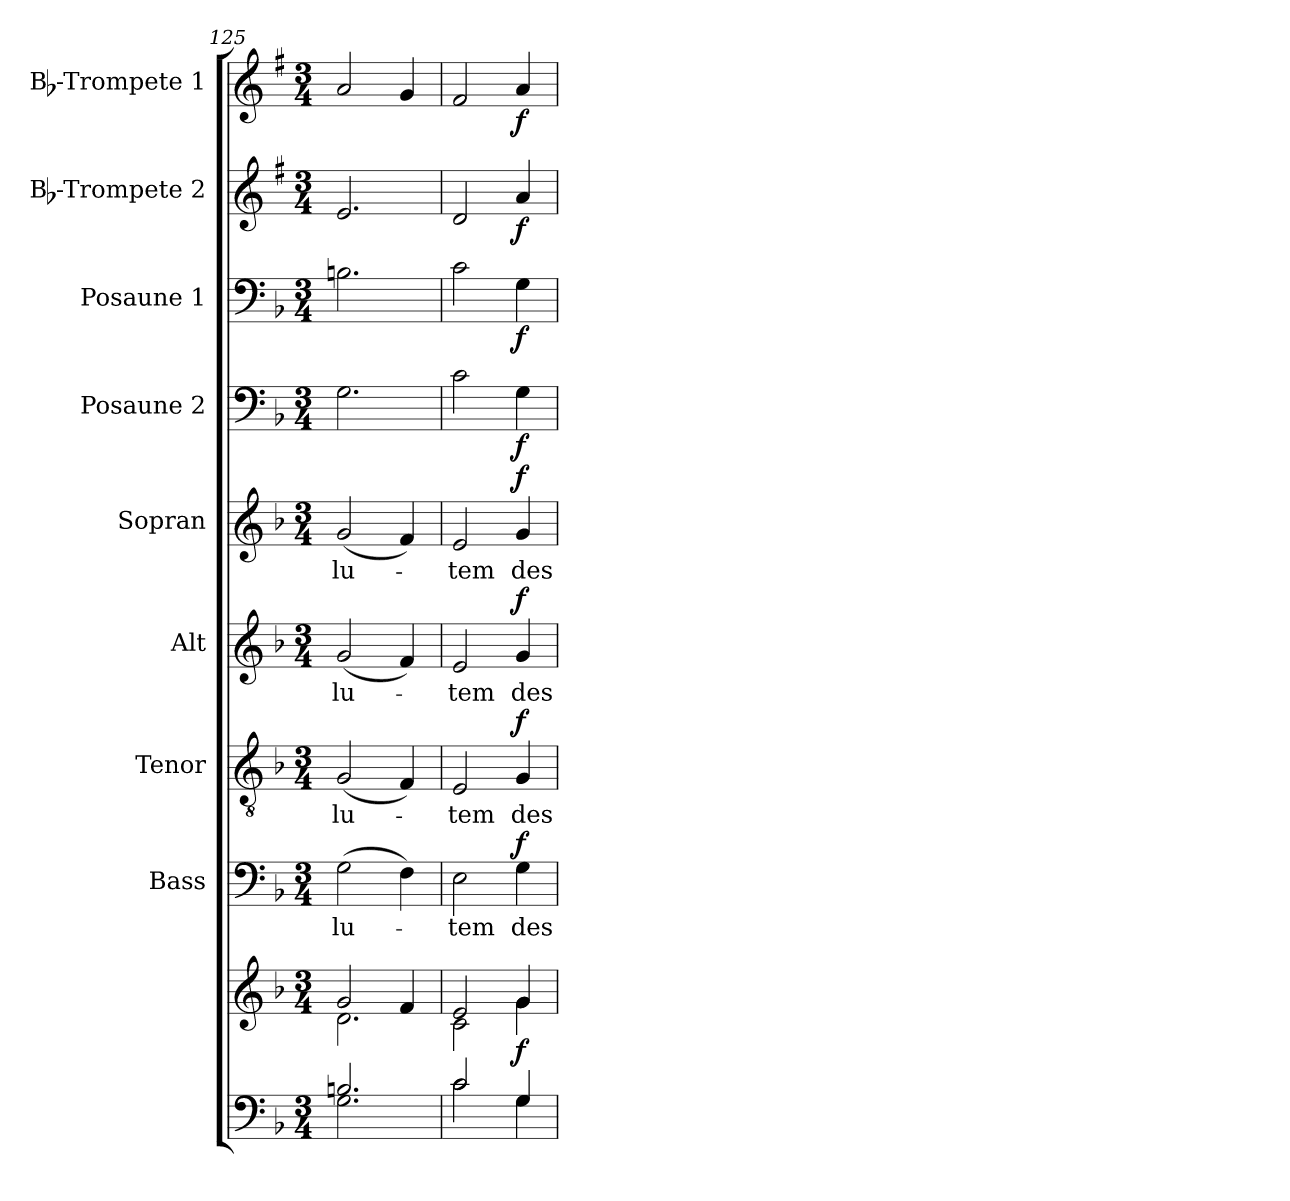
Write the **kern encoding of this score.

**kern	**kern	**dynam	**kern	**text	**dynam	**kern	**text	**dynam	**kern	**text	**dynam	**kern	**text	**dynam	**kern	**dynam	**kern	**dynam	**kern	**dynam	**kern	**dynam
*part9	*part9	*part9	*part8	*part8	*part8	*part7	*part7	*part7	*part6	*part6	*part6	*part5	*part5	*part5	*part4	*part4	*part3	*part3	*part2	*part2	*part1	*part1
*staff10	*staff9	*staff9/10	*staff8	*staff8	*staff8	*staff7	*staff7	*staff7	*staff6	*staff6	*staff6	*staff5	*staff5	*staff5	*staff4	*staff4	*staff3	*staff3	*staff2	*staff2	*staff1	*staff1
*	*	*	*I"Bass	*	*	*I"Tenor	*	*	*I"Alt	*	*	*I"Sopran	*	*	*I"Posaune 2	*	*I"Posaune 1	*	*I"Bb-Trompete 2	*	*I"Bb-Trompete 1	*
*	*	*	*I'B.	*	*	*I'T.	*	*	*I'A.	*	*	*I'S.	*	*	*I'Pos. 2	*	*I'Pos. 1	*	*I'Bb Trp. 2	*	*I'Bb Trp. 1	*
*clefF4	*clefG2	*	*clefF4	*	*	*clefGv2	*	*	*clefG2	*	*	*clefG2	*	*	*clefF4	*	*clefF4	*	*clefG2	*	*clefG2	*
*	*	*	*	*	*	*	*	*	*	*	*	*	*	*	*	*	*	*	*ITrd1c2	*	*ITrd1c2	*
*k[b-]	*k[b-]	*	*k[b-]	*	*	*k[b-]	*	*	*k[b-]	*	*	*k[b-]	*	*	*k[b-]	*	*k[b-]	*	*k[b-]	*	*k[b-]	*
*F:	*F:	*	*F:	*	*	*F:	*	*	*F:	*	*	*F:	*	*	*F:	*	*F:	*	*F:	*	*F:	*
*M3/4	*M3/4	*	*M3/4	*	*	*M3/4	*	*	*M3/4	*	*	*M3/4	*	*	*M3/4	*	*M3/4	*	*M3/4	*	*M3/4	*
=125	=125	=125	=125	=125	=125	=125	=125	=125	=125	=125	=125	=125	=125	=125	=125	=125	=125	=125	=125	=125	=125	=125
*^	*^	*	*	*	*	*	*	*	*	*	*	*	*	*	*	*	*	*	*	*	*	*
!	!	!	!	!	!	!LO:LY:b	!	!	!LO:LY:b	!	!	!LO:LY:b	!	!	!LO:LY:b	!	!	!	!	!	!	!	!	!
2.Bn/	2.G\	2g/	2.d\	.	(>2G\	-lu-	.	(<2G/	-lu-	.	(<2g/	-lu-	.	(<2g/	-lu-	.	2.G\	.	2.Bn\	.	2.d/	.	2g/	.
.	.	4f/	.	.	4F\)	.	.	4F/)	.	.	4f/)	.	.	4f/)	.	.	.	.	.	.	.	.	4f/	.
=126	=126	=126	=126	=126	=126	=126	=126	=126	=126	=126	=126	=126	=126	=126	=126	=126	=126	=126	=126	=126	=126	=126	=126	=126
!	!	!	!	!	!	!LO:LY:b	!	!	!LO:LY:b	!	!	!LO:LY:b	!	!	!LO:LY:b	!	!	!	!	!	!	!	!	!
2c/	2c\	2e/	2c\	.	2E\	-tem	.	2E/	-tem	.	2e/	-tem	.	2e/	-tem	.	2c\	.	2c\	.	2c/	.	2e/	.
!	!	!	!	!LO:DY:b	!	!LO:LY:b	!LO:DY:a	!	!LO:LY:b	!LO:DY:a	!	!LO:LY:b	!LO:DY:a	!	!LO:LY:b	!LO:DY:a	!	!LO:DY:b	!	!LO:DY:b	!	!LO:DY:b	!	!LO:DY:b
4G/	4G\	4g/	4g\	f	4G\	des-	f	4G/	des-	f	4g/	des-	f	4g/	des-	f	4G\	f	4G\	f	4g/	f	4g/	f
*v	*v	*	*	*	*	*	*	*	*	*	*	*	*	*	*	*	*	*	*	*	*	*	*	*
*	*v	*v	*	*	*	*	*	*	*	*	*	*	*	*	*	*	*	*	*	*	*	*	*
=	=	=	=	=	=	=	=	=	=	=	=	=	=	=	=	=	=	=	=	=	=	=
*-	*-	*-	*-	*-	*-	*-	*-	*-	*-	*-	*-	*-	*-	*-	*-	*-	*-	*-	*-	*-	*-	*-
